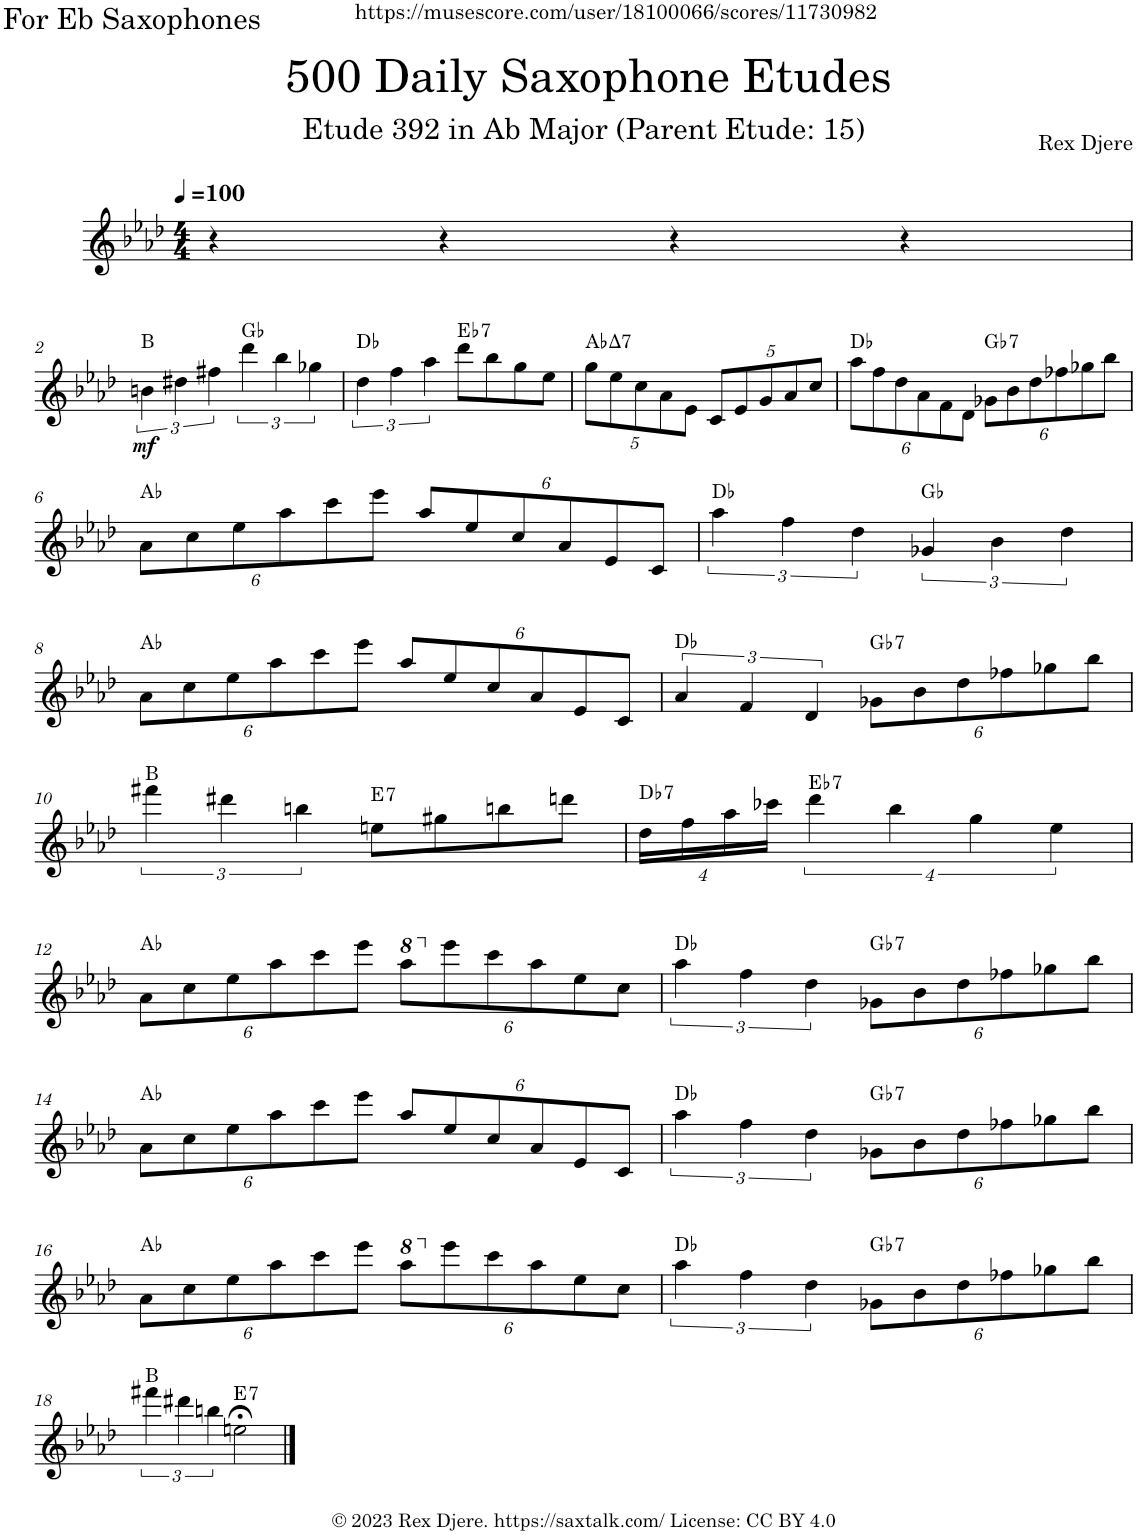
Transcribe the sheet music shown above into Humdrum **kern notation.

**kern	**dynam	**harte
*part1	*part1	*part1
*staff1	*staff1	*
*I"Alto Saxophone	*	*
*I'A. Sax.	*	*
*clefG2	*	*
*Trd5c9	*	*
*k[b-e-a-d-]	*	*
*M4/4	*	*
*MM100	*	*
=1	=1	=1
4r	.	.
4r	.	.
4r	.	.
4r	.	.
!!LO:LB:g=z
=2	=2	=2
!	!LO:DY:b	!
6bn\	mf	B:maj
6dd#X\	.	.
6ff#X\	.	.
6ddd-\	.	Gb:maj
6bb-\	.	.
6gg-X\	.	.
=3	=3	=3
6dd-\	.	Db:maj
6ff\	.	.
6aa-\	.	.
!	!	!LO:H:kt=7
8ddd-\L	.	Eb:7
8bb-\	.	.
8gg\	.	.
8ee-\J	.	.
=4	=4	=4
*Xbrackettup	*	*
!	!	!LO:H:kt=7
10gg\L	.	Ab:maj7
10ee-\	.	.
10cc\	.	.
10a-\	.	.
10e-\J	.	.
10c/L	.	.
10e-/	.	.
10g/	.	.
10a-/	.	.
10cc/J	.	.
=5	=5	=5
12aa-\L	.	Db:maj
12ff\	.	.
12dd-\	.	.
12a-\	.	.
12f\	.	.
12d-\J	.	.
!	!	!LO:H:kt=7
12g-X\L	.	Gb:7
12b-\	.	.
12dd-\	.	.
12ff-X\	.	.
12gg-X\	.	.
12bb-\J	.	.
!!LO:LB:g=z
=6	=6	=6
12a-\L	.	Ab:maj
12cc\	.	.
12ee-\	.	.
12aa-\	.	.
12ccc\	.	.
12eee-\J	.	.
12aa-/L	.	.
12ee-/	.	.
12cc/	.	.
12a-/	.	.
12e-/	.	.
12c/J	.	.
=7	=7	=7
*brackettup	*	*
6aa-\	.	Db:maj
6ff\	.	.
6dd-\	.	.
6g-X/	.	Gb:maj
6b-\	.	.
6dd-\	.	.
!!LO:LB:g=z
=8	=8	=8
*Xbrackettup	*	*
12a-\L	.	Ab:maj
12cc\	.	.
12ee-\	.	.
12aa-\	.	.
12ccc\	.	.
12eee-\J	.	.
12aa-/L	.	.
12ee-/	.	.
12cc/	.	.
12a-/	.	.
12e-/	.	.
12c/J	.	.
=9	=9	=9
*brackettup	*	*
6a-/	.	Db:maj
6f/	.	.
6d-/	.	.
*Xbrackettup	*	*
!	!	!LO:H:kt=7
12g-X\L	.	Gb:7
12b-\	.	.
12dd-\	.	.
12ff-X\	.	.
12gg-X\	.	.
12bb-\J	.	.
!!LO:LB:g=z
=10	=10	=10
*brackettup	*	*
6fff#X\	.	B:maj
6ddd#X\	.	.
6bbn\	.	.
!	!	!LO:H:kt=7
8een\L	.	E:7
8gg#X\	.	.
8bbn\	.	.
8dddn\J	.	.
=11	=11	=11
!	!	!LO:H:kt=7
16dd-\LL	.	Db:7
16ff\	.	.
16aa-\	.	.
16ccc-X\JJ	.	.
!	!	!LO:H:kt=7
16%3ddd-\	.	Eb:7
16%3bb-\	.	.
16%3gg\	.	.
16%3ee-\	.	.
!!LO:LB:g=z
=12	=12	=12
*Xbrackettup	*	*
12a-\L	.	Ab:maj
12cc\	.	.
12ee-\	.	.
12aa-\	.	.
12ccc\	.	.
12eee-\J	.	.
*8va	*	*
12aaa-\L	.	.
*X8va	*	*
12eee-\	.	.
12ccc\	.	.
12aa-\	.	.
12ee-\	.	.
12cc\J	.	.
=13	=13	=13
*brackettup	*	*
6aa-\	.	Db:maj
6ff\	.	.
6dd-\	.	.
*Xbrackettup	*	*
!	!	!LO:H:kt=7
12g-X\L	.	Gb:7
12b-\	.	.
12dd-\	.	.
12ff-X\	.	.
12gg-X\	.	.
12bb-\J	.	.
!!LO:LB:g=z
=14	=14	=14
12a-\L	.	Ab:maj
12cc\	.	.
12ee-\	.	.
12aa-\	.	.
12ccc\	.	.
12eee-\J	.	.
12aa-/L	.	.
12ee-/	.	.
12cc/	.	.
12a-/	.	.
12e-/	.	.
12c/J	.	.
=15	=15	=15
*brackettup	*	*
6aa-\	.	Db:maj
6ff\	.	.
6dd-\	.	.
*Xbrackettup	*	*
!	!	!LO:H:kt=7
12g-X\L	.	Gb:7
12b-\	.	.
12dd-\	.	.
12ff-X\	.	.
12gg-X\	.	.
12bb-\J	.	.
!!LO:LB:g=z
=16	=16	=16
12a-\L	.	Ab:maj
12cc\	.	.
12ee-\	.	.
12aa-\	.	.
12ccc\	.	.
12eee-\J	.	.
*8va	*	*
12aaa-\L	.	.
*X8va	*	*
12eee-\	.	.
12ccc\	.	.
12aa-\	.	.
12ee-\	.	.
12cc\J	.	.
=17	=17	=17
*brackettup	*	*
6aa-\	.	Db:maj
6ff\	.	.
6dd-\	.	.
*Xbrackettup	*	*
!	!	!LO:H:kt=7
12g-X\L	.	Gb:7
12b-\	.	.
12dd-\	.	.
12ff-X\	.	.
12gg-X\	.	.
12bb-\J	.	.
!!LO:LB:g=z
=18	=18	=18
*brackettup	*	*
6fff#X\	.	B:maj
6ddd#X\	.	.
6bbn\	.	.
!	!	!LO:H:kt=7
2een;<\	.	E:7
==	==	==
*-	*-	*-
